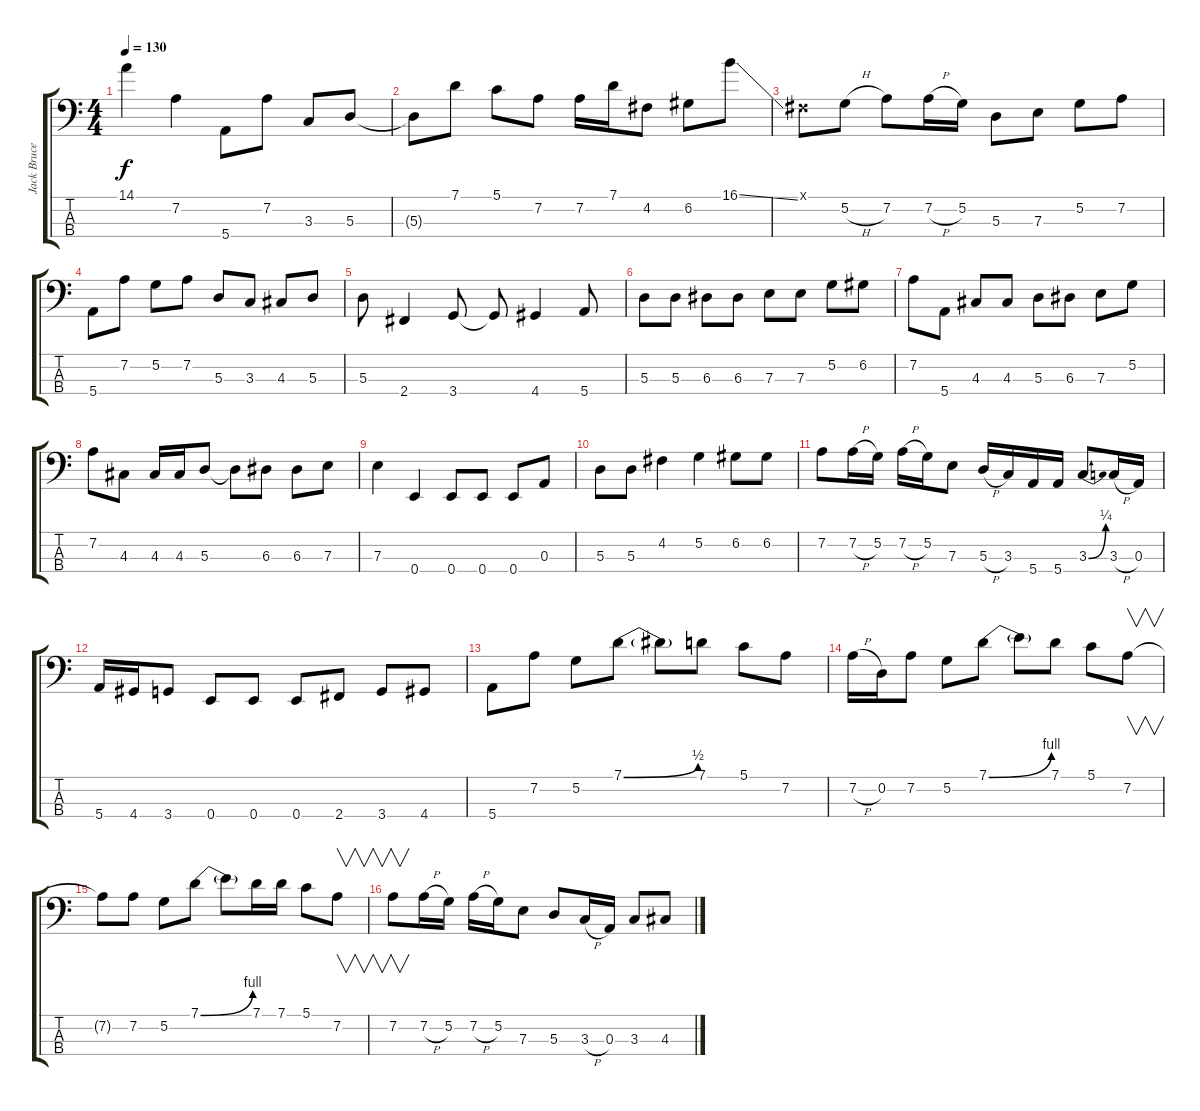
\track ("Jack Bruce" "Jack Bruce") {instrument electricbassfinger}
\staff {score tabs}
\tuning (G2 D2 A1 E1) {hide}
\ts (4 4)
\tempo 130
\clef f4
\ks c
14.1.4{dy f} 7.2.4 5.4.8 7.2.8 3.3.8 5.3.8 |
5.3{t}.8 7.1.8 5.1.8 7.2.8 7.2.16 7.1.16 4.2.8 6.2.8 16.1{ss}.8 |
-1.1{x}.8 5.2{h}.8 7.2.8 7.2{h}.16 5.2.16 5.3.8 7.3.8 5.2.8 7.2.8 |
5.4.8 7.2.8 5.2.8 7.2.8 5.3.8 3.3.8 4.3.8 5.3.8 |
5.3.8 2.4.4 3.4.8 3.4{t}.8 4.4.4 5.4.8 |
5.3.8 5.3.8 6.3.8 6.3.8 7.3.8 7.3.8 5.2.8 6.2.8 |
7.2.8 5.4.8 4.3.8 4.3.8 5.3.8 6.3.8 7.3.8 5.2.8 |
7.2.8 4.3.8 4.3.16 4.3.16 5.3.8 5.3{t}.8 6.3.8 6.3.8 7.3.8 |
7.3.4 0.4.4 0.4.8 0.4.8 0.4.8 0.3.8 |
5.3.8 5.3.8 4.2.4 5.2.4 6.2.8 6.2.8 |
7.2.8 7.2{h}.16 5.2.16 7.2{h}.16 5.2.16 7.3.8 5.3{h}.16 3.3.16 5.4.16 5.4.16 3.3{be (bend 0 0 60 1)}.8 3.3{h}.16 0.3.16 |
5.4.16 4.4.16 3.4.8 0.4.8 0.4.8 0.4.8 2.4.8 3.4.8 4.4.8 |
5.4.8 7.2.8 5.2.8 7.1{be (bend 0 0 60 2)}.8 7.1{t}.8 7.1.8 5.1.8 7.2.8 |
7.2{h}.16 0.2.16 7.2.8 5.2.8 7.1{be (bend 0 0 60 4)}.8 7.1{t}.8 7.1.8 5.1.8 7.2.8{v} |
7.2{t}.8 7.2.8 5.2.8 7.1{be (bend 0 0 60 4)}.8 7.1{t}.8 7.1.16 7.1.16 5.1.8 7.2.8{v} |
7.2.8{v} 7.2{h}.16 5.2.16 7.2{h}.16 5.2.16 7.3.8 5.3.8 3.3{h}.16 0.3.16 3.3.8 4.3.8
